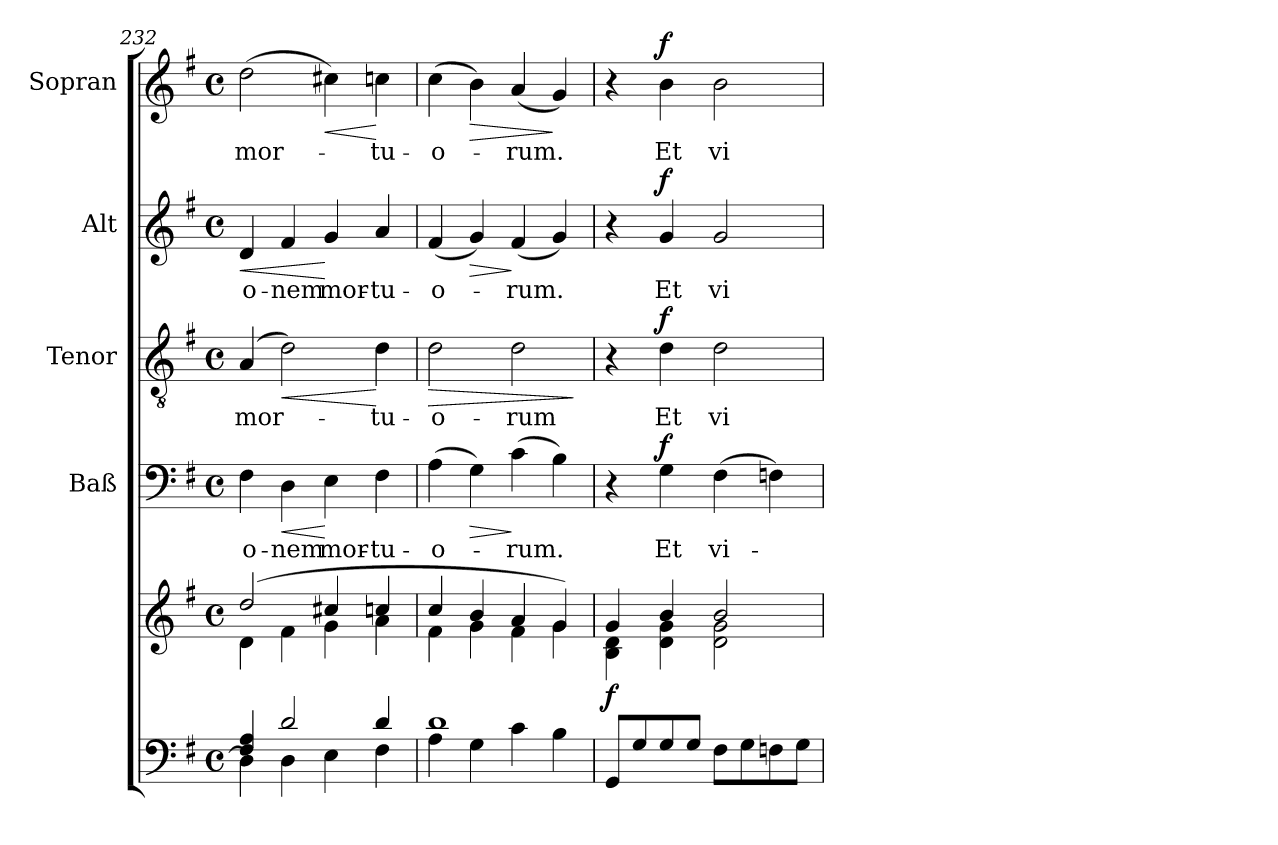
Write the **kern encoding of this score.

**kern	**kern	**dynam	**kern	**text	**dynam	**kern	**text	**dynam	**kern	**text	**dynam	**kern	**text	**dynam
*part5	*part5	*part5	*part4	*part4	*part4	*part3	*part3	*part3	*part2	*part2	*part2	*part1	*part1	*part1
*staff6	*staff5	*staff5/6	*staff4	*staff4	*staff4	*staff3	*staff3	*staff3	*staff2	*staff2	*staff2	*staff1	*staff1	*staff1
*	*	*	*I"Baß	*	*	*I"Tenor	*	*	*I"Alt	*	*	*I"Sopran	*	*
*	*	*	*I'Baß	*	*	*I'Ten	*	*	*I'Alt	*	*	*I'Sop	*	*
*clefF4	*clefG2	*	*clefF4	*	*	*clefGv2	*	*	*clefG2	*	*	*clefG2	*	*
*k[f#]	*k[f#]	*	*k[f#]	*	*	*k[f#]	*	*	*k[f#]	*	*	*k[f#]	*	*
*G:	*G:	*	*G:	*	*	*G:	*	*	*G:	*	*	*G:	*	*
*M4/4	*M4/4	*	*M4/4	*	*	*M4/4	*	*	*M4/4	*	*	*M4/4	*	*
*met(c)	*met(c)	*	*met(c)	*	*	*met(c)	*	*	*met(c)	*	*	*met(c)	*	*
=232	=232	=232	=232	=232	=232	=232	=232	=232	=232	=232	=232	=232	=232	=232
*^	*^	*	*	*	*	*	*	*	*	*	*	*	*	*
!	!	!	!	!	!	!LO:LY:b	!	!	!LO:LY:b	!	!	!LO:LY:b	!LO:HP:b	!	!LO:LY:b	!
4F#/ 4A/	4D\]	(2dd/	4d\	.	4F#\	-o-	.	(4A/	mor-	.	4d/	-o-	<	(>2dd\	mor-	.
!	!	!	!	!	!	!LO:LY:b	!LO:HP:b	!	!	!LO:HP:b	!	!LO:LY:b	!	!	!	!
2d/	4D\	.	4f#\	.	4D\	-nem	<	2d\)	.	<	4f#/	-nem	.	.	.	.
!	!	!	!	!	!	!LO:LY:b	!	!	!	!	!	!LO:LY:b	!	!	!	!LO:HP:b
.	4E\	4cc#X/	4g\	.	4E\	mor-	[	.	.	.	4g/	mor-	[	4cc#X\)	.	<
!	!	!	!	!	!	!LO:LY:b	!	!	!LO:LY:b	!	!	!LO:LY:b	!	!	!LO:LY:b	!
4d/	4F#\	4ccn/	4a\	.	4F#\	-tu-	.	4d\	-tu-	[	4a/	-tu-	.	4ccn\	-tu-	[
=233	=233	=233	=233	=233	=233	=233	=233	=233	=233	=233	=233	=233	=233	=233	=233	=233
!	!	!	!	!	!	!LO:LY:b	!	!	!LO:LY:b	!LO:HP:b	!	!LO:LY:b	!	!	!LO:LY:b	!
1d	4A\	4cc/	4f#\	.	(>4A\	-o-	.	2d\	-o-	>	(<4f#/	-o-	.	(>4cc\	-o-	.
!	!	!	!	!	!	!	!LO:HP:b	!	!	!	!	!	!LO:HP:b	!	!	!LO:HP:b
.	4G\	4b/	4g\	.	4G\)	.	>	.	.	.	4g/)	.	>	4b\)	.	>
!	!	!	!	!	!	!LO:LY:b	!	!	!LO:LY:b	!	!	!LO:LY:b	!	!	!LO:LY:b	!
.	4c\	4a/	4f#\	.	(4c\	-rum.	]	2d\	-rum	.	(<4f#/	-rum.	]	(<4a/	-rum.	.
.	4B\	4g/)	4g\	.	4B\)	.	.	.	.	.	4g/)	.	.	4g/)	.	]
*v	*v	*	*	*	*	*	*	*	*	*	*	*	*	*	*	*
*	*v	*v	*	*	*	*	*	*	*	*	*	*	*	*	*
.	.	.	.	.	.	.	.	]	.	.	.	.	.	.
!!LO:LB:g=z
=234	=234	=234	=234	=234	=234	=234	=234	=234	=234	=234	=234	=234	=234	=234
*	*^	*	*	*	*	*	*	*	*	*	*	*	*	*
!	!	!	!LO:DY:a=2	!	!	!	!	!	!	!	!	!	!	!	!
8GG/L	4g/	4B\ 4d\	f	4r	.	.	4r	.	.	4r	.	.	4r	.	.
8G/	.	.	.	.	.	.	.	.	.	.	.	.	.	.	.
!	!	!	!	!	!LO:LY:b	!LO:DY:a	!	!LO:LY:b	!LO:DY:a	!	!LO:LY:b	!LO:DY:a	!	!LO:LY:b	!LO:DY:a
8G/	4b/	4d\ 4g\	.	4G\	Et	f	4d\	Et	f	4g/	Et	f	4b\	Et	f
8G/J	.	.	.	.	.	.	.	.	.	.	.	.	.	.	.
!	!	!	!	!	!LO:LY:b	!	!	!LO:LY:b	!	!	!LO:LY:b	!	!	!LO:LY:b	!
8F#\L	2b/	2d\ 2g\	.	(>4F#\	vi-	.	2d\	vi-	.	2g/	vi-	.	2b\	vi-	.
8G\	.	.	.	.	.	.	.	.	.	.	.	.	.	.	.
8Fn\	.	.	.	4Fn\)	.	.	.	.	.	.	.	.	.	.	.
8G\J	.	.	.	.	.	.	.	.	.	.	.	.	.	.	.
*	*v	*v	*	*	*	*	*	*	*	*	*	*	*	*	*
=	=	=	=	=	=	=	=	=	=	=	=	=	=	=
*-	*-	*-	*-	*-	*-	*-	*-	*-	*-	*-	*-	*-	*-	*-
